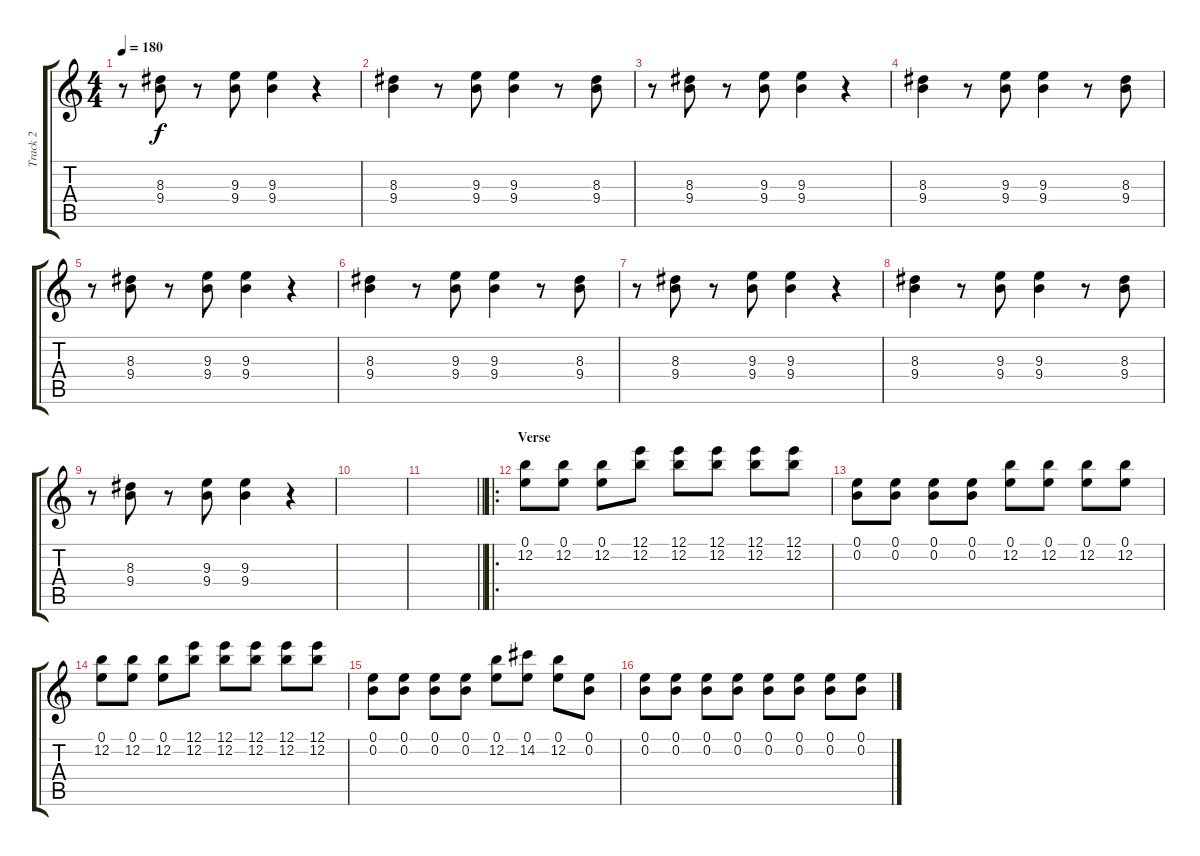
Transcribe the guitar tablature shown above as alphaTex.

\track ("Track 2" "Track 2") {instrument overdrivenguitar}
\staff {score tabs}
\tuning (E4 B3 G3 D3 A2 E2) {hide}
\ts (4 4)
\tempo 180
\clef g2
\ks c
r.8{dy f} (8.3 9.4).8 r.8 (9.3 9.4).8 (9.3 9.4).4 r.4 |
(8.3 9.4).4 r.8 (9.3 9.4).8 (9.3 9.4).4 r.8 (8.3 9.4).8 |
r.8 (8.3 9.4).8 r.8 (9.3 9.4).8 (9.3 9.4).4 r.4 |
(8.3 9.4).4 r.8 (9.3 9.4).8 (9.3 9.4).4 r.8 (8.3 9.4).8 |
r.8 (8.3 9.4).8 r.8 (9.3 9.4).8 (9.3 9.4).4 r.4 |
(8.3 9.4).4 r.8 (9.3 9.4).8 (9.3 9.4).4 r.8 (8.3 9.4).8 |
r.8 (8.3 9.4).8 r.8 (9.3 9.4).8 (9.3 9.4).4 r.4 |
(8.3 9.4).4 r.8 (9.3 9.4).8 (9.3 9.4).4 r.8 (8.3 9.4).8 |
r.8 (8.3 9.4).8 r.8 (9.3 9.4).8 (9.3 9.4).4 r.4 |
|
\barLineRight lightlight
|
\ro
\section ("" "Verse")
(0.1 12.2).8 (0.1 12.2).8 (0.1 12.2).8 (12.1 12.2).8 (12.1 12.2).8 (12.1 12.2).8 (12.1 12.2).8 (12.1 12.2).8 |
(0.1 0.2).8 (0.1 0.2).8 (0.1 0.2).8 (0.1 0.2).8 (0.1 12.2).8 (0.1 12.2).8 (0.1 12.2).8 (0.1 12.2).8 |
(0.1 12.2).8 (0.1 12.2).8 (0.1 12.2).8 (12.1 12.2).8 (12.1 12.2).8 (12.1 12.2).8 (12.1 12.2).8 (12.1 12.2).8 |
(0.1 0.2).8 (0.1 0.2).8 (0.1 0.2).8 (0.1 0.2).8 (0.1 12.2).8 (0.1 14.2).8 (0.1 12.2).8 (0.1 0.2).8 |
(0.1 0.2).8 (0.1 0.2).8 (0.1 0.2).8 (0.1 0.2).8 (0.1 0.2).8 (0.1 0.2).8 (0.1 0.2).8 (0.1 0.2).8
